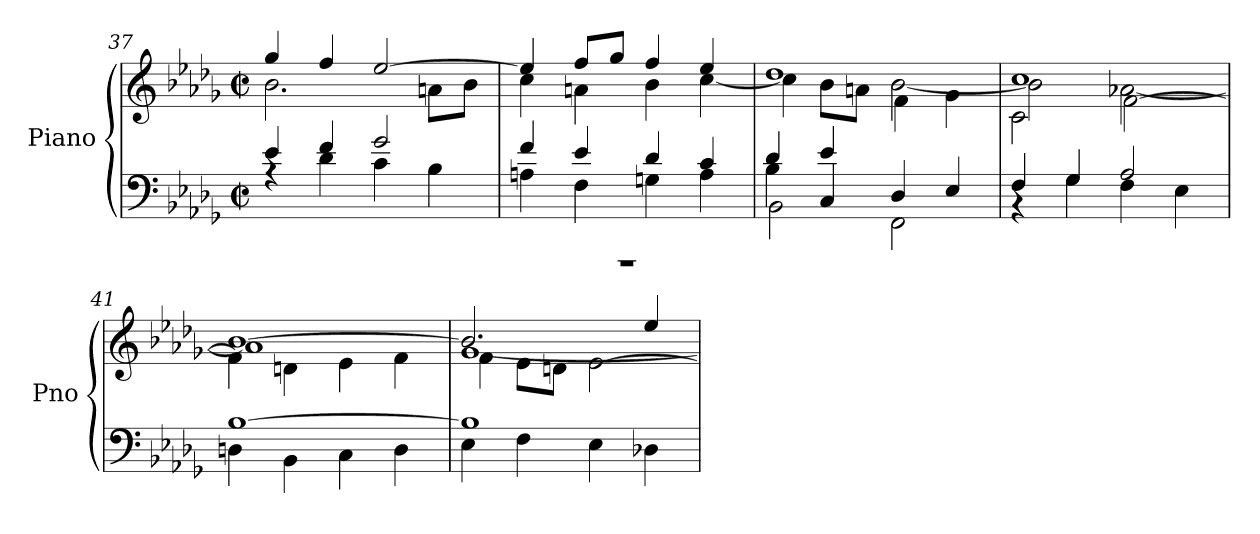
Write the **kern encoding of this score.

**kern	**kern
*part1	*part1
*staff2	*staff1
*I"Piano	*
*I'Pno	*
!!LO:LB:g=z
*clefF4	*clefG2
*k[b-e-a-d-g-]	*k[b-e-a-d-g-]
*M4/4	*M4/4
*met(c|)	*met(c|)
=37	=37
*^	*^
4e-/	4rA	4gg-/	2.b-\
4f/	4d-\	4ff/	.
2g-/	4c\	[2ee-/	.
.	4B-\	.	8an\L
.	.	.	8b-\J
=38	=38	=38	=38
*	*^	*	*
4f/	4An\	1rFFF	4ee-/]	4cc\
4e-/	4F\	.	8ff/L	4an\
.	.	.	8gg-/J	.
4d-/	4Gn\	.	4ff/	4b-\
4c/	4A\	.	4ee-/	[4cc\
=39	=39	=39	=39	=39
*	*	*	*	*^
4d-/	4B-\	2BB-\	1dd-	4cc\]	2ryy
4e-/	4C/	.	.	8b-\L	.
.	.	.	.	8an\J	.
2ryy	4D-/	2FF\	.	[2b-\	4f\
.	4E-/	.	.	.	4g-\
*	*v	*v	*	*	*
=40	=40	=40	=40	=40
4F/	4rBB	1cc	2b-\]	2c\
4G-\	4G-/	.	.	.
2A-/	4F\	.	[2a-X\	[2f\
.	4E-\	.	.	.
=41	=41	=41	=41	=41
[1B-	4Dn\	[1b-	1a-]	4f\]
.	4BB-\	.	.	4dn\
.	4C\	.	.	4e-\
.	4D\	.	.	4f\
=42	=42	=42	=42	=42
4E-\	1B-]	2.b-/]	[1g-	4f\
4F\	.	.	.	8e-\L
.	.	.	.	8dn\J
4E-\	.	.	.	[2e-\
4D-X\	.	4ee-/	.	.
*v	*v	*	*	*
*	*v	*v	*v
=	=
*-	*-
